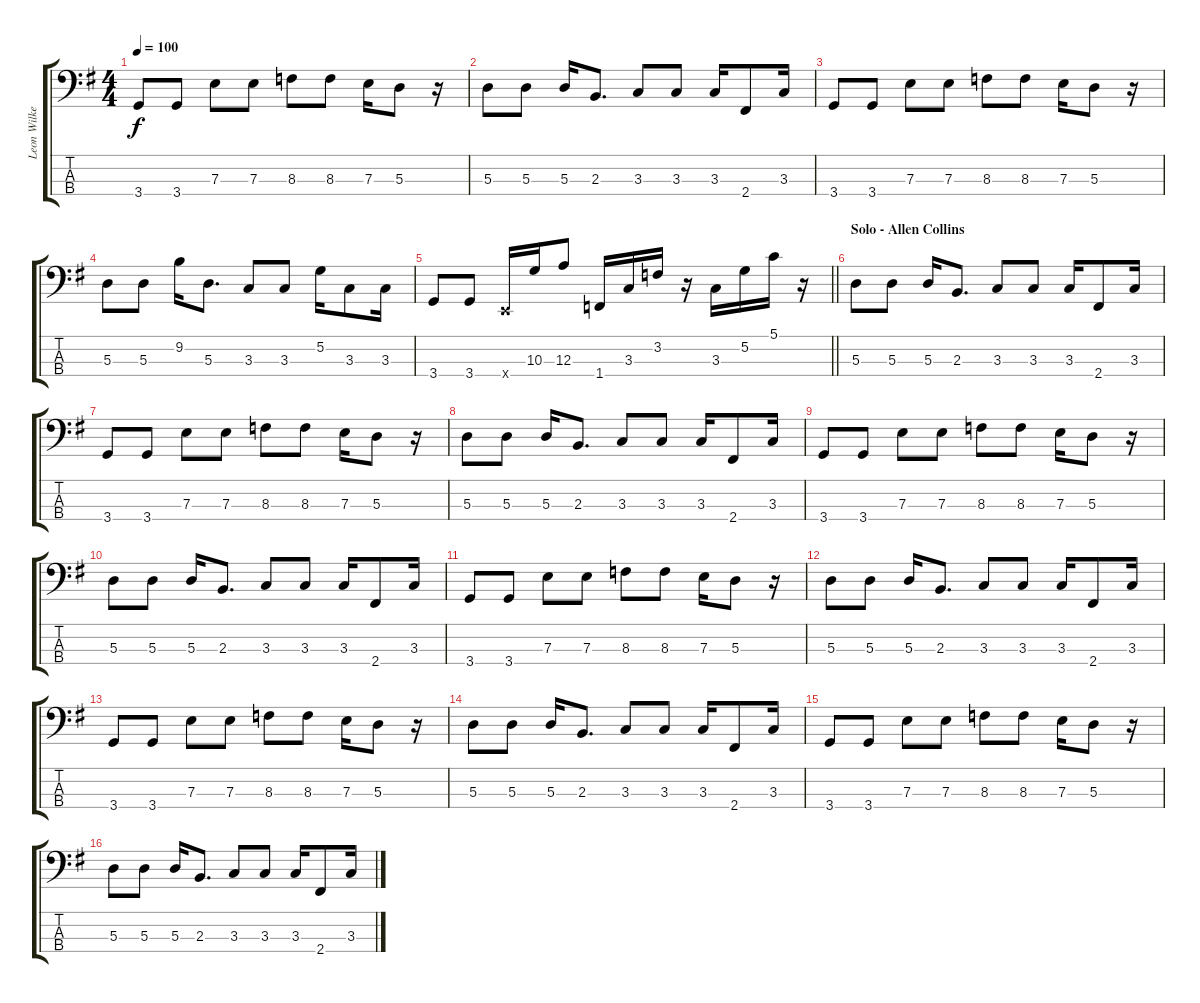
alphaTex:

\track ("Leon Wilkeson" "Leon Wilke") {instrument electricbasspick}
\staff {score tabs}
\tuning (G2 D2 A1 E1) {hide}
\ts (4 4)
\tempo 100
\clef f4
\ks g
3.4.8{dy f} 3.4.8 7.3.8 7.3.8 8.3.8 8.3.8 7.3.16 5.3.8 r.16 |
5.3.8 5.3.8 5.3.16 2.3.8{d} 3.3.8 3.3.8 3.3.16 2.4.8 3.3.16 |
3.4.8 3.4.8 7.3.8 7.3.8 8.3.8 8.3.8 7.3.16 5.3.8 r.16 |
5.3.8 5.3.8 9.2.16 5.3.8{d} 3.3.8 3.3.8 5.2.16 3.3.8 3.3.16 |
\barLineRight lightlight
3.4.8 3.4.8 0.4{x}.16 10.3.16 12.3.8 1.4.16 3.3.16 3.2.16 r.16 3.3.16 5.2.16 5.1.16 r.16 |
\section ("" "Solo - Allen Collins")
5.3.8 5.3.8 5.3.16 2.3.8{d} 3.3.8 3.3.8 3.3.16 2.4.8 3.3.16 |
3.4.8 3.4.8 7.3.8 7.3.8 8.3.8 8.3.8 7.3.16 5.3.8 r.16 |
5.3.8 5.3.8 5.3.16 2.3.8{d} 3.3.8 3.3.8 3.3.16 2.4.8 3.3.16 |
3.4.8 3.4.8 7.3.8 7.3.8 8.3.8 8.3.8 7.3.16 5.3.8 r.16 |
5.3.8 5.3.8 5.3.16 2.3.8{d} 3.3.8 3.3.8 3.3.16 2.4.8 3.3.16 |
3.4.8 3.4.8 7.3.8 7.3.8 8.3.8 8.3.8 7.3.16 5.3.8 r.16 |
5.3.8 5.3.8 5.3.16 2.3.8{d} 3.3.8 3.3.8 3.3.16 2.4.8 3.3.16 |
3.4.8 3.4.8 7.3.8 7.3.8 8.3.8 8.3.8 7.3.16 5.3.8 r.16 |
5.3.8 5.3.8 5.3.16 2.3.8{d} 3.3.8 3.3.8 3.3.16 2.4.8 3.3.16 |
3.4.8 3.4.8 7.3.8 7.3.8 8.3.8 8.3.8 7.3.16 5.3.8 r.16 |
5.3.8 5.3.8 5.3.16 2.3.8{d} 3.3.8 3.3.8 3.3.16 2.4.8 3.3.16
